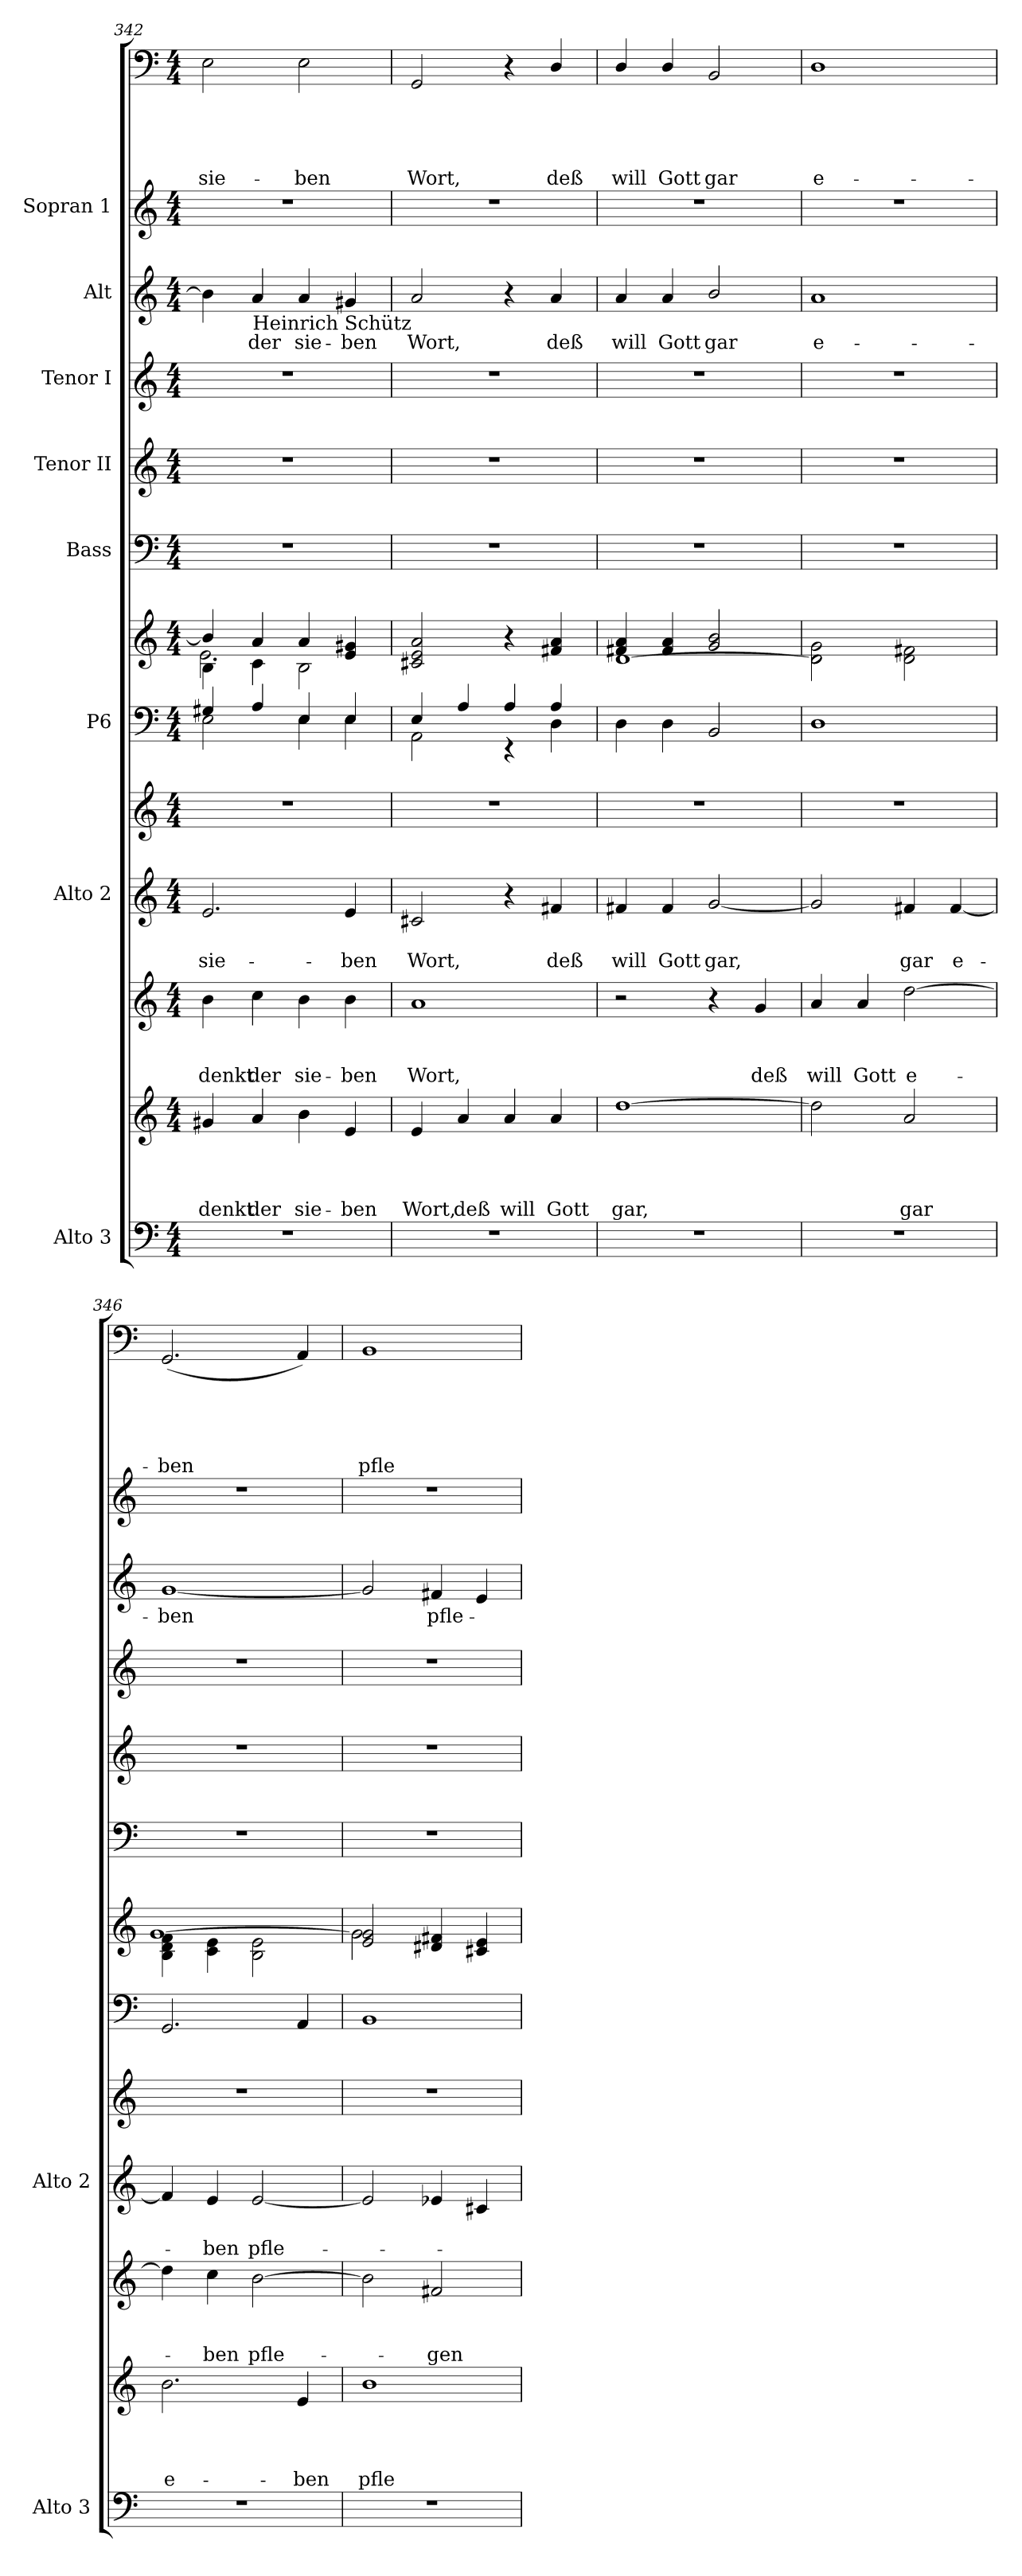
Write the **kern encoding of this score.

**kern	**kern	**text	**text	**text	**text	**kern	**text	**text	**text	**kern	**text	**text	**kern	**kern	**kern	**kern	**kern	**kern	**kern	**text	**kern	**kern	**text	**text	**text	**text	**text
*part11	*part10	*part10	*part10	*part10	*part10	*part9	*part9	*part9	*part9	*part8	*part8	*part8	*part8	*part7	*part7	*part6	*part5	*part4	*part3	*part3	*part2	*part1	*part1	*part1	*part1	*part1	*part1
*staff13	*staff12	*staff12	*staff12	*staff12	*staff12	*staff11	*staff11	*staff11	*staff11	*staff10	*staff10	*staff10	*staff9	*staff8	*staff7	*staff6	*staff5	*staff4	*staff3	*staff3	*staff2	*staff1	*staff1	*staff1	*staff1	*staff1	*staff1
*I"Alto 3	*	*	*	*	*	*	*	*	*	*I"Alto 2	*	*	*	*I"P6	*	*I"Bass	*I"Tenor II	*I"Tenor I	*I"Alt	*	*I"Sopran 1	*	*	*	*	*	*
*I'Alto 3	*	*	*	*	*	*	*	*	*	*I'Alto 2	*	*	*	*	*	*	*	*	*	*	*	*	*	*	*	*	*
*clefF4	*clefG2	*	*	*	*	*clefG2	*	*	*	*clefG2	*	*	*clefG2	*clefF4	*clefG2	*clefF4	*clefG2	*clefG2	*clefG2	*	*clefG2	*clefF4	*	*	*	*	*
*	*ITrd7c12	*	*	*	*	*ITrd7c12	*	*	*	*	*	*	*	*	*	*	*ITrd7c12	*ITrd7c12	*	*	*	*	*	*	*	*	*
*k[]	*k[]	*	*	*	*	*k[]	*	*	*	*k[]	*	*	*k[]	*k[]	*k[]	*k[]	*k[]	*k[]	*k[]	*	*k[]	*k[]	*	*	*	*	*
*C:	*C:	*	*	*	*	*C:	*	*	*	*C:	*	*	*C:	*C:	*C:	*C:	*C:	*C:	*C:	*	*C:	*C:	*	*	*	*	*
*M4/4	*M4/4	*	*	*	*	*M4/4	*	*	*	*M4/4	*	*	*M4/4	*M4/4	*M4/4	*M4/4	*M4/4	*M4/4	*M4/4	*	*M4/4	*M4/4	*	*	*	*	*
=342	=342	=342	=342	=342	=342	=342	=342	=342	=342	=342	=342	=342	=342	=342	=342	=342	=342	=342	=342	=342	=342	=342	=342	=342	=342	=342	=342
!	!	!	!	!	!LO:LY:b	!	!	!	!LO:LY:b	!	!	!LO:LY:b	!	!	!	!	!	!	!	!	!	!	!	!	!	!	!LO:LY:b
*	*	*	*	*	*	*	*	*	*	*	*	*	*	*^	*^	*	*	*	*	*	*	*	*	*	*	*	*
*	*	*	*	*	*	*	*	*	*	*	*	*	*	*	*	*	*^	*	*	*	*	*	*	*	*	*	*	*	*
1r	4G#X/	.	.	.	-denkt	4B\	.	.	-denkt	2.e/	.	sie-	1r	4G#X/	2E\	4B\	4b/]	2.e\	1r	1r	1r	4b\]	.	1r	2E\	.	.	.	.	sie-
!	!	!	!	!	!LO:LY:b	!	!	!	!LO:LY:b	!	!	!	!	!	!	!	!	!	!	!	!	!	!LO:LY:b	!	!	!	!	!	!	!
.	4A/	.	.	.	der	4c\	.	.	der	.	.	.	.	4A/	.	4c\	4a/	.	.	.	.	4a/	der	.	.	.	.	.	.	.
!	!	!	!	!	!LO:LY:b	!	!	!	!LO:LY:b	!	!	!	!	!	!	!	!	!	!	!	!	!	!LO:LY:b	!	!	!	!	!	!	!LO:LY:b
.	4B\	.	.	.	sie-	4B\	.	.	sie-	.	.	.	.	4E/	4E\	2B\	4a/	.	.	.	.	4a/	sie-	.	2E\	.	.	.	.	-ben
!	!	!	!	!	!LO:LY:b	!	!	!	!LO:LY:b	!	!	!LO:LY:b	!	!	!	!	!	!	!	!	!	!	!LO:LY:b	!	!	!	!	!	!	!
.	4E/	.	.	.	-ben	4B\	.	.	-ben	4e/	.	-ben	.	4E/	4E\	.	4e/ 4g#X/	4ryy	.	.	.	4g#X/	-ben	.	.	.	.	.	.	.
=343	=343	=343	=343	=343	=343	=343	=343	=343	=343	=343	=343	=343	=343	=343	=343	=343	=343	=343	=343	=343	=343	=343	=343	=343	=343	=343	=343	=343	=343	=343
!	!	!	!	!	!	!	!	!	!	!	!	!	!	!	!	!	!	!	!	!	!	!LO:TX:b:rj:t=Heinrich Schütz	!	!	!	!	!	!	!	!
!	!	!	!	!	!LO:LY:b	!	!	!	!LO:LY:b	!	!	!LO:LY:b	!	!	!	!	!	!	!	!	!	!	!LO:LY:b	!	!	!	!	!	!	!LO:LY:b
1r	4E/	.	.	.	Wort,	1A	.	.	Wort,	2c#X/	.	Wort,	1r	4E/	2AA\	2c#X/ 2e/ 2a/	1ryy	1ryy	1r	1r	1r	2a/	Wort,	1r	2GG/	.	.	.	.	Wort,
!	!	!	!	!	!LO:LY:b	!	!	!	!	!	!	!	!	!	!	!	!	!	!	!	!	!	!	!	!	!	!	!	!	!
.	4A/	.	.	.	deß	.	.	.	.	.	.	.	.	4A/	.	.	.	.	.	.	.	.	.	.	.	.	.	.	.	.
!	!	!	!	!	!LO:LY:b	!	!	!	!	!	!	!	!	!	!	!	!	!	!	!	!	!	!	!	!	!	!	!	!	!
.	4A/	.	.	.	will	.	.	.	.	4r	.	.	.	4A/	4rEE	4r	.	.	.	.	.	4r	.	.	4r	.	.	.	.	.
!	!	!	!	!	!LO:LY:b	!	!	!	!	!	!	!LO:LY:b	!	!	!	!	!	!	!	!	!	!	!LO:LY:b	!	!	!	!	!	!	!LO:LY:b
.	4A/	.	.	.	Gott	.	.	.	.	4f#X/	.	deß	.	4A/	4D\	4f#X/ 4a/	.	.	.	.	.	4a/	deß	.	4D/	.	.	.	.	deß
!!LO:LB:g=z
=344	=344	=344	=344	=344	=344	=344	=344	=344	=344	=344	=344	=344	=344	=344	=344	=344	=344	=344	=344	=344	=344	=344	=344	=344	=344	=344	=344	=344	=344	=344
!	!	!	!	!	!LO:LY:b	!	!	!	!	!	!	!LO:LY:b	!	!	!	!	!	!	!	!	!	!	!LO:LY:b	!	!	!	!	!	!	!LO:LY:b
1r	[>1d	.	.	.	gar,	2r	.	.	.	4f#X/	.	will	1r	4D\	1ryy	4f#X/ 4a/	1ryy	[<1d	1r	1r	1r	4a/	will	1r	4D/	.	.	.	.	will
!	!	!	!	!	!	!	!	!	!	!	!	!LO:LY:b	!	!	!	!	!	!	!	!	!	!	!LO:LY:b	!	!	!	!	!	!	!LO:LY:b
.	.	.	.	.	.	.	.	.	.	4f#/	.	Gott	.	4D\	.	4f#/ 4a/	.	.	.	.	.	4a/	Gott	.	4D/	.	.	.	.	Gott
!	!	!	!	!	!	!	!	!	!	!	!	!LO:LY:b	!	!	!	!	!	!	!	!	!	!	!LO:LY:b	!	!	!	!	!	!	!LO:LY:b
.	.	.	.	.	.	4r	.	.	.	[<2g/	.	gar,	.	2BB/	.	2g/ 2b/	.	.	.	.	.	2b/	gar	.	2BB/	.	.	.	.	gar
!	!	!	!	!	!	!	!	!	!LO:LY:b	!	!	!	!	!	!	!	!	!	!	!	!	!	!	!	!	!	!	!	!	!
.	.	.	.	.	.	4G/	.	.	deß	.	.	.	.	.	.	.	.	.	.	.	.	.	.	.	.	.	.	.	.	.
=345	=345	=345	=345	=345	=345	=345	=345	=345	=345	=345	=345	=345	=345	=345	=345	=345	=345	=345	=345	=345	=345	=345	=345	=345	=345	=345	=345	=345	=345	=345
!	!	!	!	!	!	!	!	!	!LO:LY:b	!	!	!	!	!	!	!	!	!	!	!	!	!	!LO:LY:b	!	!	!	!	!	!	!LO:LY:b
1r	2d\]	.	.	.	.	4A/	.	.	will	2g/]	.	.	1r	1D	1ryy	2d\ 2g\	1ryy	2d\]	1r	1r	1r	1a	e-	1r	1D	.	.	.	.	e-
!	!	!	!	!	!	!	!	!	!LO:LY:b	!	!	!	!	!	!	!	!	!	!	!	!	!	!	!	!	!	!	!	!	!
.	.	.	.	.	.	4A/	.	.	Gott	.	.	.	.	.	.	.	.	.	.	.	.	.	.	.	.	.	.	.	.	.
!	!	!	!	!	!LO:LY:b	!	!	!	!LO:LY:b	!	!	!LO:LY:b	!	!	!	!	!	!	!	!	!	!	!	!	!	!	!	!	!	!
.	2A/	.	.	.	gar	[>2d\	.	.	e-	4f#X/	.	gar	.	.	.	2d\ 2f#X\	.	2ryy	.	.	.	.	.	.	.	.	.	.	.	.
!	!	!	!	!	!	!	!	!	!	!	!	!LO:LY:b	!	!	!	!	!	!	!	!	!	!	!	!	!	!	!	!	!	!
.	.	.	.	.	.	.	.	.	.	[<4f#/	.	e-	.	.	.	.	.	.	.	.	.	.	.	.	.	.	.	.	.	.
=346	=346	=346	=346	=346	=346	=346	=346	=346	=346	=346	=346	=346	=346	=346	=346	=346	=346	=346	=346	=346	=346	=346	=346	=346	=346	=346	=346	=346	=346	=346
!	!	!	!	!	!LO:LY:b	!	!	!	!	!	!	!	!	!	!	!	!	!	!	!	!	!	!LO:LY:b	!	!	!	!	!	!	!LO:LY:b
1r	2.B\	.	.	.	e-	4d\]	.	.	.	4f#/]	.	.	1r	2.GG/	1ryy	4B\ 4d\ 4f\	1ryy	[>1g	1r	1r	1r	[<1g	-ben	1r	(<2.GG/	.	.	.	.	-ben
!	!	!	!	!	!	!	!	!	!LO:LY:b	!	!	!LO:LY:b	!	!	!	!	!	!	!	!	!	!	!	!	!	!	!	!	!	!
.	.	.	.	.	.	4c\	.	.	-ben	4e/	.	-ben	.	.	.	4c\ 4e\	.	.	.	.	.	.	.	.	.	.	.	.	.	.
!	!	!	!	!	!	!	!	!	!LO:LY:b	!	!	!LO:LY:b	!	!	!	!	!	!	!	!	!	!	!	!	!	!	!	!	!	!
.	.	.	.	.	.	[>2B\	.	.	pfle-	[<2e/	.	pfle-	.	.	.	2B\ 2e\	.	.	.	.	.	.	.	.	.	.	.	.	.	.
!	!	!	!	!	!LO:LY:b	!	!	!	!	!	!	!	!	!	!	!	!	!	!	!	!	!	!	!	!	!	!	!	!	!
.	4E/	.	.	.	-ben	.	.	.	.	.	.	.	.	4AA/	.	.	.	.	.	.	.	.	.	.	4AA/)	.	.	.	.	.
=347	=347	=347	=347	=347	=347	=347	=347	=347	=347	=347	=347	=347	=347	=347	=347	=347	=347	=347	=347	=347	=347	=347	=347	=347	=347	=347	=347	=347	=347	=347
!	!	!	!	!	!LO:LY:b	!	!	!	!	!	!	!	!	!	!	!	!	!	!	!	!	!	!	!	!	!	!	!	!	!LO:LY:b
1r	1B	.	.	.	pfle-	2B\]	.	.	.	2e/]	.	.	1r	1BB	1ryy	2e/ 2g/	1ryy	2g\]	1r	1r	1r	2g/]	.	1r	1BB	.	.	.	.	pfle-
!	!	!	!	!	!	!	!	!	!LO:LY:b	!	!	!	!	!	!	!	!	!	!	!	!	!	!LO:LY:b	!	!	!	!	!	!	!
.	.	.	.	.	.	2F#X/	.	.	-gen	4e-X/	.	.	.	.	.	4d#X/ 4f#X/	.	2ryy	.	.	.	4f#X/	pfle-	.	.	.	.	.	.	.
.	.	.	.	.	.	.	.	.	.	4c#X/	.	.	.	.	.	4c#X/ 4e/	.	.	.	.	.	4e/	.	.	.	.	.	.	.	.
*	*	*	*	*	*	*	*	*	*	*	*	*	*	*v	*v	*	*	*	*	*	*	*	*	*	*	*	*	*	*	*
*	*	*	*	*	*	*	*	*	*	*	*	*	*	*	*v	*v	*v	*	*	*	*	*	*	*	*	*	*	*	*
=	=	=	=	=	=	=	=	=	=	=	=	=	=	=	=	=	=	=	=	=	=	=	=	=	=	=	=
*-	*-	*-	*-	*-	*-	*-	*-	*-	*-	*-	*-	*-	*-	*-	*-	*-	*-	*-	*-	*-	*-	*-	*-	*-	*-	*-	*-
